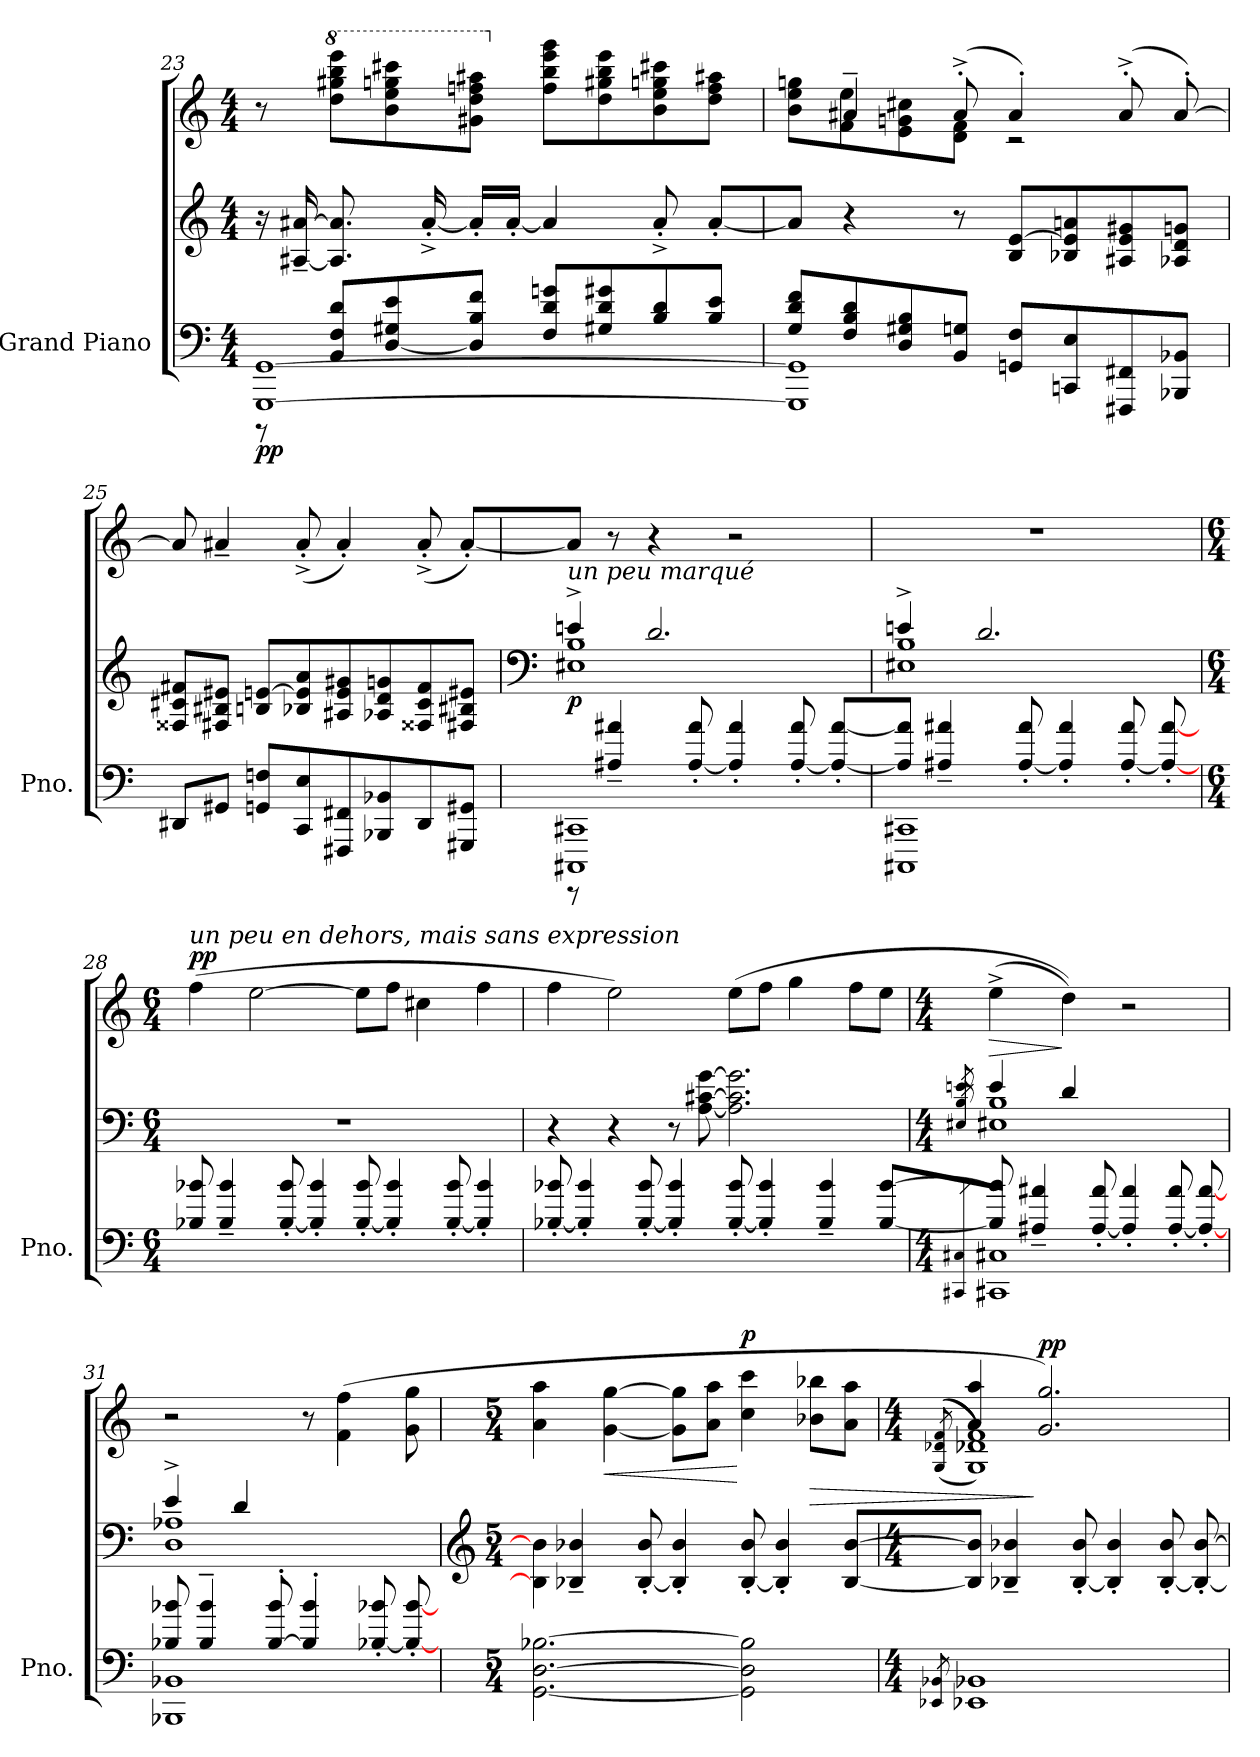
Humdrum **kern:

**kern	**kern	**kern	**dynam
*part1	*part1	*part1	*part1
*staff3	*staff2	*staff1	*staff1/2/3
*I"Grand Piano	*	*	*
*I'Pno.	*	*	*
*clefF4	*clefG2	*clefG2	*
*k[]	*k[]	*k[]	*
*M4/4	*M4/4	*M4/4	*
=23	=23	=23	=23
*^	*	*	*
!	!	!	!	!LO:DY:b=3
[1GGG [1GG	8r	16r	8r	pp
.	.	[16A#X/~ [16a#X/~	.	.
*	*	*	*8va	*
!	!	!	!	!LO:DY:b
!	!	!	!	!LO:DY:n=1:b
.	8BB/ 8F/ 8d/L	8.A#/] 8.a#/]	(>8ddd\ 8ggg#X\ 8bbb\ 8eeee\L	other-dynamics ppp
.	[8D/ 8G#X/ 8e/	.	8bb\ 8eee\ 8gggn\ 8cccc#X\	.
.	.	[16a#'^/	.	.
.	8D/] 8B/ 8f/J	16a#'/LL]	8gg#X\ 8ddd\ 8fffni\ 8aaa#X\J	.
.	.	[16a#'/JJ	.	.
*	*	*	*X8va	*
.	8F/ 8d/ 8gn/L	4a#/]	8ff\ 8bb\ 8eee\ 8ggg\L	.
.	8G#X/ 8d/ 8g#X/	.	8dd\ 8gg#\ 8bb\ 8eee\	.
.	8B/ 8d/	8a#'^/	8b\ 8ee\ 8ggn\ 8ccc#X\	.
.	8B/ 8e/J	[8a#'/L	8dd\ 8ff\ 8aa#X\J	.
=24	=24	=24	=24	=24
*	*	*	*^	*
1GGG] 1GG]	8G/ 8d/ 8f/L	8a#/J]	8ryy	8b\ 8ee\ 8ggn\L	.
.	8F/ 8B/ 8d/	4r	4a#X~/	8f\ 8ee\	.
.	8D/ 8G#X/ 8B/	.	.	8e\ 8gn\ 8cc#X\	.
.	8BB/ 8Gn/J	8r	(>8a#'^/	8d\ 8f\J	.
.	8GGn/ 8F/L	8B/ [8e/L	4a#'/)	2r	.
.	8CCn/ 8E/	8B-X/ 8e/] 8an/	.	.	.
.	8FFF#X/ 8FF#X/	8A#X/ 8e/ 8g#X/	(>8a#'^/	.	.
.	8BBB-X/ 8BB-X/J	8A-X/ 8d/ 8gn/J	[8a#'/)	.	.
*v	*v	*	*v	*v	*
!!LO:LB:g=z
=25	=25	=25	=25
8DD#X/L	8F##X/ 8c#X/ 8f#X/L	8a#/]	.
8GG#X/J	8F#X/ 8B#X/ 8e#X/J	4a#X~/	.
8GGn/ 8Fn/L	8Bn/ [8en/L	.	.
8CC/ 8E/	8B-X/ 8e/] 8a/	(>8a#'^/	.
8FFF#X/ 8FF#X/	8A#X/ 8e/ 8g#X/	4a#'/)	.
8BBB-X/ 8BB-X/	8A-X/ 8d/ 8gn/	.	.
8DD#/	8F##X/ 8c#/ 8f#/	(>8a#'^/	.
8GGG#X/ 8GG#X/J	8F#X/ 8B#X/ 8e#X/J)	[8a#'/L)	.
=26	=26	=26	=26
*	*clefF4	*	*
*^	*^	*	*
!	!	!LO:TX:a:i:t=un peu marqué	!	!	!
!	!	!	!	!	!LO:DY:b=2
1CCC#X 1CC#X	8r	4en^/	1E#X 1B	8a#/J]	p
.	4A#X/~ 4a#X/~	.	.	8r	.
.	.	2.d/	.	4r	.
.	[8A#/' 8a#/'	.	.	.	.
.	4A#/]' 4a#/'	.	.	2r	.
.	[8A#/' 8a#/'	.	.	.	.
.	8A#/_' [8a#/'L	.	.	.	.
=27	=27	=27	=27	=27	=27
1CCC#X 1CC#X	8A#/] 8a#/]J	4en^/	1E#X 1B	1r	.
.	4A#X/~ 4a#X/~	.	.	.	.
.	.	2.d/	.	.	.
.	[8A#/' 8a#/'	.	.	.	.
.	4A#/]' 4a#/'	.	.	.	.
.	[8A#/' 8a#/'	.	.	.	.
.	8A#/_' [8a#/'	.	.	.	.
*v	*v	*	*	*	*
*	*v	*v	*	*
!!LO:PB:g=z
=28	=28	=28	=28
*M6/4	*M6/4	*M6/4	*
*^	*	*	*
!	!	!	!LO:TX:a:i:t=un peu en dehors, mais sans expression	!
!	!	!	!	!LO:DY:a
*v	*v	*	*	*
8A#/yy] 8B-X/ 8a#/yy] 8b-X/	1.r	(>4ff\	pp
4B-/~ 4b-/~	.	.	.
.	.	[2ee\	.
[8B-/' 8b-/'	.	.	.
4B-/]' 4b-/'	.	.	.
[8B-/' 8b-/'	.	8ee\L]	.
4B-/]' 4b-/'	.	8ff\J	.
.	.	4cc#X\	.
[8B-/' 8b-/'	.	.	.
4B-/]' 4b-/'	.	4ff\	.
=29	=29	=29	=29
[8B-X/' 8b-X/'	4r	4ff\	.
4B-/]' 4b-/'	.	.	.
.	4r	2ee\)	.
[8B-/' 8b-/'	.	.	.
4B-/]' 4b-/'	8r	.	.
.	[8A\ [8c#X\ [8g\	.	.
[8B-/' 8b-/'	2.A\] 2.c#\] 2.g\]	(>8ee\L	.
4B-/]' 4b-/'	.	8ff\J	.
.	.	4gg\	.
4B-/~ 4b-/~	.	.	.
.	.	8ff\L	.
[8B-/ [8b-/L	.	8ee\J	.
=30	=30	=30	=30
*M4/4	*M4/4	*M4/4	*
*	*^	*	*
8qCC#X\ 8qC#X\	8qen/	8qE#X/ 8qB/	.	.
*^	*	*	*	*
!	!	!	!	!	!LO:HP:b
1CC# 1C#	8B-/] 8b-/]J	4e/	1E# 1B	(>4ee^\	>
.	4A#X/~ 4a#X/~	.	.	.	.
.	.	4d/	.	4dd\))	]
.	[8A#/' 8a#/'	.	.	.	.
.	4A#/]' 4a#/'	2ryy	.	2r	.
.	[8A#/' 8a#/'	.	.	.	.
.	8A#/_' [8a#/'	.	.	.	.
!!LO:LB:g=z
=31	=31	=31	=31	=31	=31
*	*^	*	*	*	*
1BBB-X 1BB-X	2.ryy	8A#/yy] 8B-X/ 8a#/yy] 8b-X/	4e^/	1D 1A-X	2r	.
.	.	4B-/~ 4b-/~	.	.	.	.
.	.	.	4d/	.	.	.
.	.	[8B-/' 8b-/'	.	.	.	.
.	.	4B-/]' 4b-/'	4ryy	.	8r	.
.	.	.	.	.	(>4f\ 4ff\	.
.	[8B-X/' 8b-X/'	4ryy	4ryy	.	.	.
.	8B-/_' [8b-/'L	.	.	.	8g\ 8gg\	.
*v	*v	*v	*	*	*	*
*	*v	*v	*	*
=32	=32	=32	=32
*	*clefG2	*	*
*M5/4	*M5/4	*M5/4	*
[2.GG\ [2.D\ [2.B-X\	8B-\] 8b-\]J	4a\ 4aa\	.
.	4B-X/~ 4b-X/~	.	.
!	!	!	!LO:HP:b
.	.	[4g\ [4gg\	<
.	[8B-/' 8b-/'	.	.
.	4B-/]' 4b-/'	8g\] 8gg\]L	.
.	.	8a\ 8aa\J	.
!	!	!	!LO:DY:n=1:a
2GG\] 2D\] 2B-\]	[8B-/' 8b-/'	4cc\ 4ccc\	[ p
.	4B-/]' 4b-/'	.	.
!	!	!	!LO:HP:b
.	.	8b-X\ 8bb-X\L	>
.	[8B-/ [8b-/L	8a\ 8aa\J	.
=33	=33	=33	=33
*M4/4	*M4/4	*M4/4	*
*	*	*^	*
8qEE-X/ 8qBB-X/	.	.	(>(>(<8qG/ 8qd-X/ 8qf/	.
1EE- 1BB-	8B-/] 8b-/]J	4a/ 4aa/	1G 1d- 1f)))	.
.	4B-X/~ 4b-X/~	.	.	.
!	!	!	!	!LO:DY:n=1:a
.	.	2.g/ 2.gg/)	.	] pp
.	[8B-/' 8b-/'	.	.	.
.	4B-/]' 4b-/'	.	.	.
.	[8B-/' 8b-/'	.	.	.
.	8B-/_' [8b-/'	.	.	.
*	*	*v	*v	*
=	=	=	=
*-	*-	*-	*-
